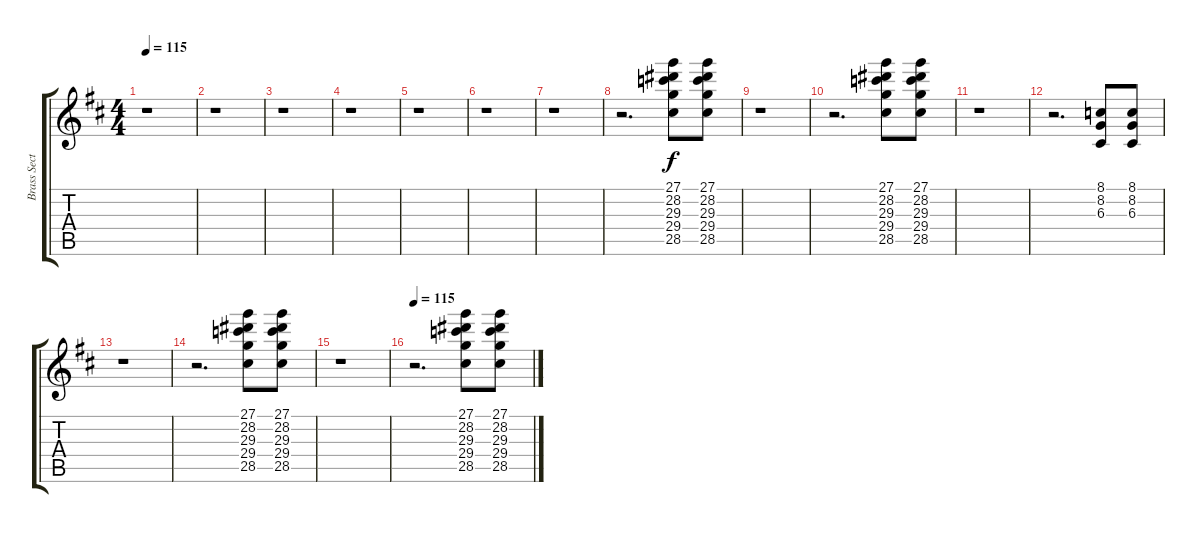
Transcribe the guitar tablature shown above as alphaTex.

\track ("Brass Section" "Brass Sect") {instrument brasssection}
\staff {score tabs}
\tuning (E4 B3 G3 D3 A2 E2) {hide}
\ts (4 4)
\tempo 115
\clef g2
\ks bminor
r.1{dy f} |
r.1 |
r.1 |
r.1 |
r.1 |
r.1 |
r.1 |
r.2{d} (27.1 28.2 29.3 29.4 28.5).8{balance 2} (27.1 28.2 29.3 29.4 28.5).8{balance 16} |
r.1 |
r.2{d} (27.1 28.2 29.3 29.4 28.5).8{balance 2} (27.1 28.2 29.3 29.4 28.5).8{balance 16} |
r.1 |
r.2{d} (8.1 8.2 6.3).8{balance 2} (8.1 8.2 6.3).8{balance 16} |
r.1 |
r.2{d} (27.1 28.2 29.3 29.4 28.5).8{balance 2} (27.1 28.2 29.3 29.4 28.5).8{balance 16} |
r.1 |
\tempo 115
r.2{d} (27.1 28.2 29.3 29.4 28.5).8{balance 2} (27.1 28.2 29.3 29.4 28.5).8{balance 16}
